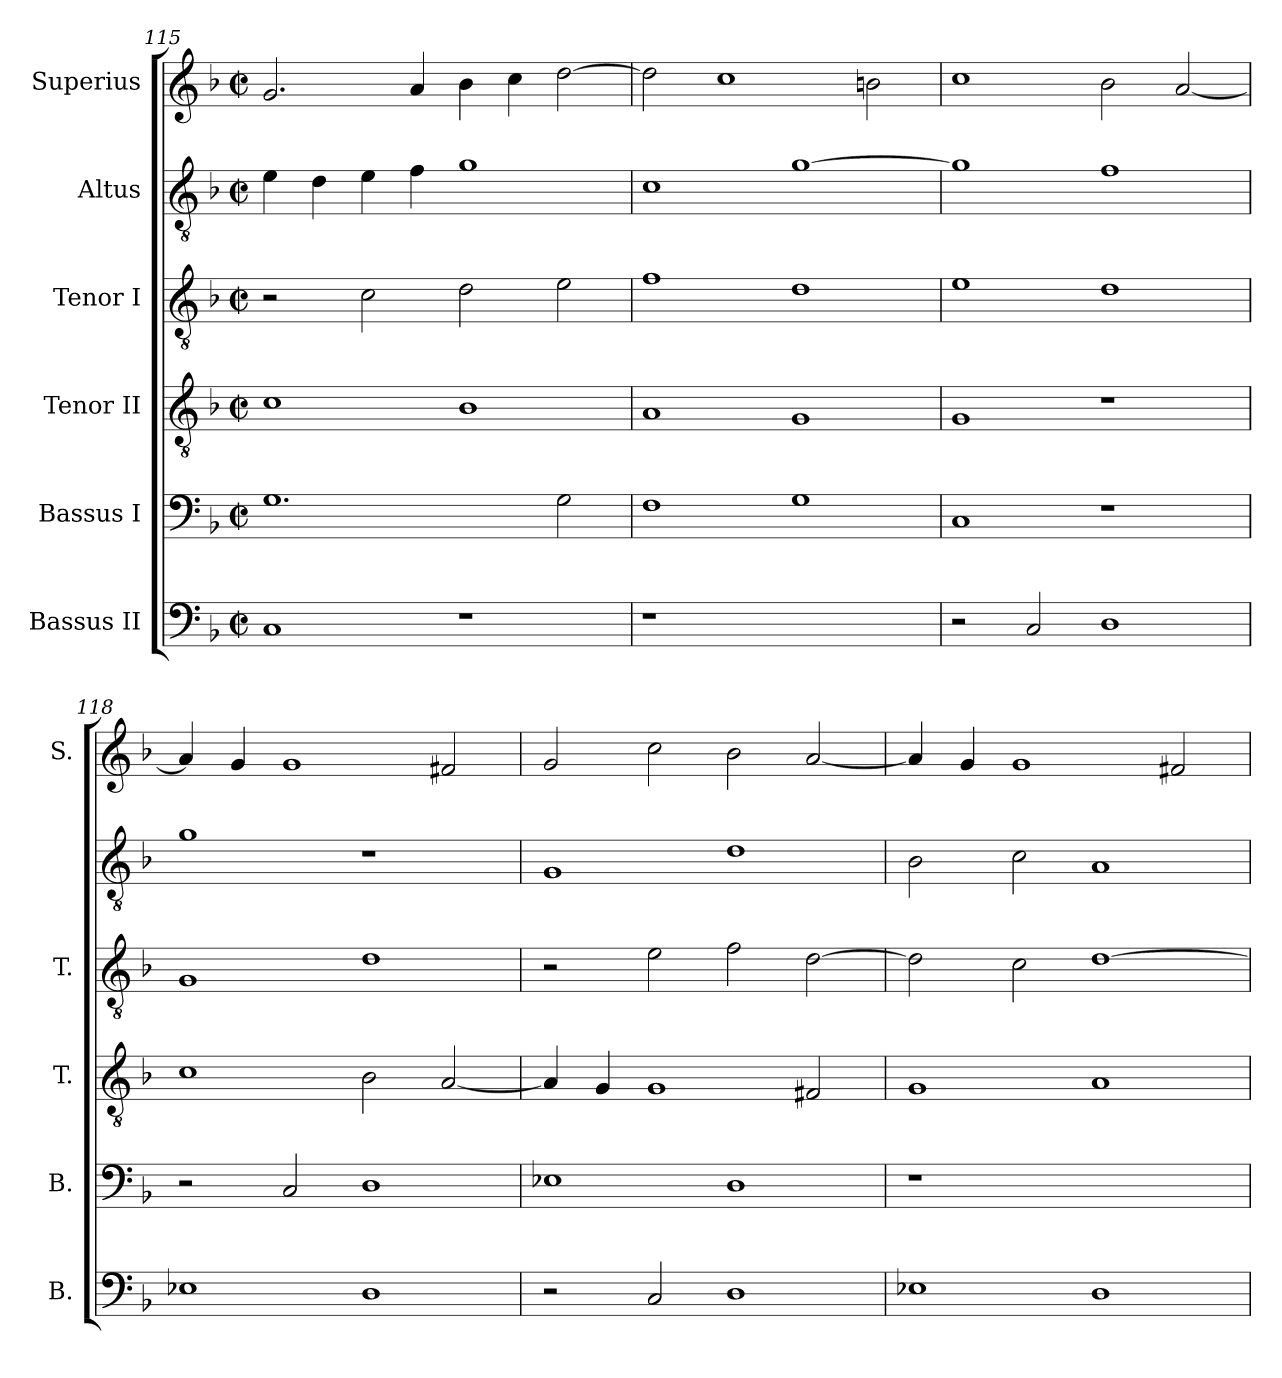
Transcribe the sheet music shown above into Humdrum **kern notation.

**kern	**kern	**kern	**kern	**kern	**kern
*part6	*part5	*part4	*part3	*part2	*part1
*staff6	*staff5	*staff4	*staff3	*staff2	*staff1
*I"Bassus II	*I"Bassus I	*I"Tenor II	*I"Tenor I	*I"Altus	*I"Superius
*I'B.	*I'B.	*I'T.	*I'T.	*	*I'S.
*clefF4	*clefF4	*clefGv2	*clefGv2	*clefGv2	*clefG2
*	*	*ITrd7c12	*ITrd7c12	*ITrd7c12	*
*k[b-]	*k[b-]	*k[b-]	*k[b-]	*k[b-]	*k[b-]
*F:	*F:	*F:	*F:	*F:	*F:
*M2/2	*M2/2	*M2/2	*M2/2	*M2/2	*M2/2
*met(c|)	*met(c|)	*met(c|)	*met(c|)	*met(c|)	*met(c|)
=115	=115	=115	=115	=115	=115
1Ci	1.Gi	1Ci	2r	4Ei\	2.gi/
.	.	.	.	4Di\	.
.	.	.	2Ci\	4Ei\	.
.	.	.	.	4Fi\	4ai/
1r	.	1BB-i	2Di\	1Gi	4b-i\
.	.	.	.	.	4cci\
.	2Gi\	.	2Ei\	.	[>2ddi\
!!LO:PB:g=z
=116	=116	=116	=116	=116	=116
!LO:N:vis=1	!	!	!	!	!
1r	1Fi	1AAi	1Fi	1Ci	2ddi\]
.	.	.	.	.	1cci
1ryy	1Gi	1GGi	1Di	[>1Gi	.
.	.	.	.	.	2bni\
=117	=117	=117	=117	=117	=117
2r	1Ci	1GGi	1Ei	1Gi]	1cci
2Ci/	.	.	.	.	.
1Di	1r	1r	1Di	1Fi	2b-i\
.	.	.	.	.	[<2ai/
=118	=118	=118	=118	=118	=118
1E-Xi	2r	1Ci	1GGi	1Gi	4ai/]
.	.	.	.	.	4gi/
.	2Ci/	.	.	.	1gi
1Di	1Di	2BB-i\	1Di	1r	.
.	.	[<2AAi/	.	.	2f#Xi/
=119	=119	=119	=119	=119	=119
2r	1E-Xi	4AAi/]	2r	1GGi	2gi/
.	.	4GGi/	.	.	.
2Ci/	.	1GGi	2Ei\	.	2cci\
1Di	1Di	.	2Fi\	1Di	2b-i\
.	.	2FF#Xi/	[>2Di\	.	[<2ai/
!!LO:LB:g=z
=120	=120	=120	=120	=120	=120
!	!LO:N:vis=1	!	!	!	!
1E-Xi	1r	1GGi	2Di\]	2BB-i\	4ai/]
.	.	.	.	.	4gi/
.	.	.	2Ci\	2Ci\	1gi
1Di	1ryy	1AAi	[>1Di	1AAi	.
.	.	.	.	.	2f#Xi/
=	=	=	=	=	=
*-	*-	*-	*-	*-	*-
